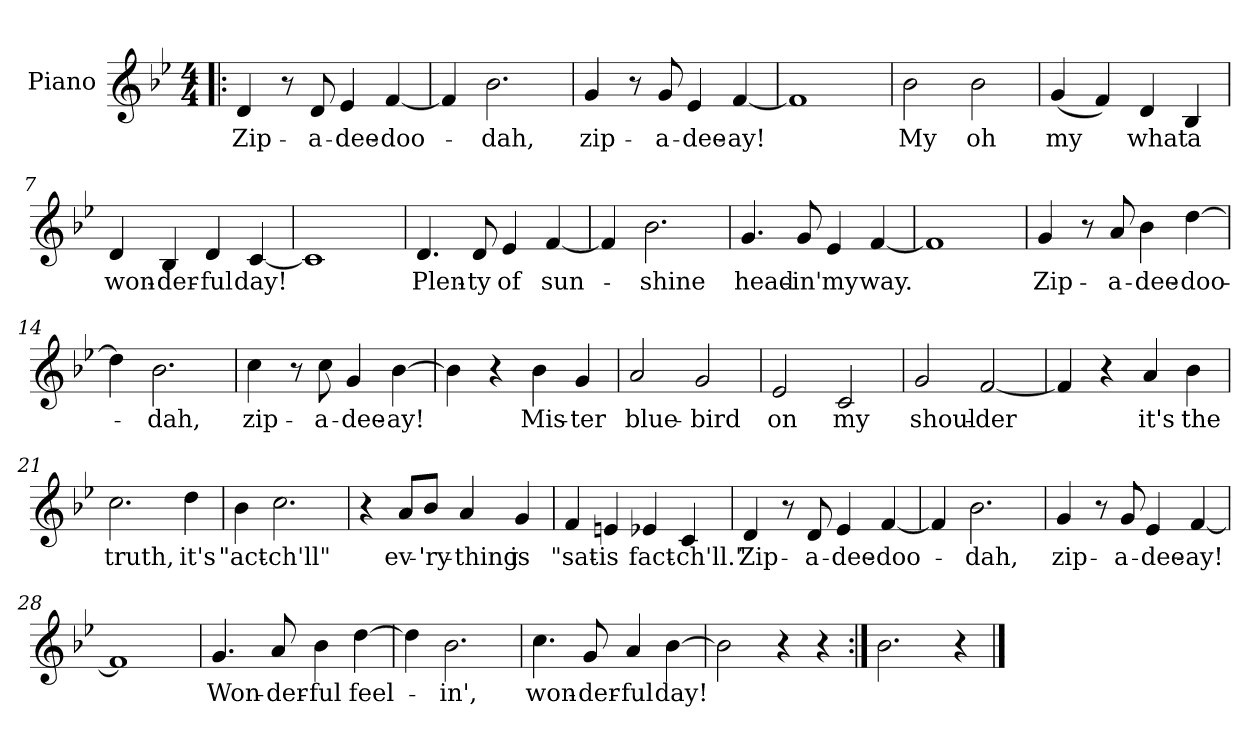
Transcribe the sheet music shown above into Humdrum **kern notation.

**kern	**text
*part1	*part1
*staff1	*staff1
*I"Piano	*
*I'Pno.	*
*clefG2	*
*k[b-e-]	*
*B-:	*
*M4/4	*
=1!|:	=1!|:
4d/	Zip-
8r	.
8d/	-a-
4e-/	-dee-
[4f/	-doo-
=2	=2
4f/]	.
2.b-\	-dah,
=3	=3
4g/	zip-
8r	.
8g/	-a-
4e-/	-dee-
[4f/	-ay!
=4	=4
1f]	.
=5	=5
2b-\	My
2b-\	oh
!!LO:LB:g=z
=6	=6
(4g/	my
4f/)	.
4d/	what
4B-/	a
=7	=7
4d/	won-
4B-/	-der-
4d/	-ful
[4c/	day!
=8	=8
1c]	.
=9	=9
4.d/	Plen-
8d/	-ty
4e-/	of
[4f/	sun-
=10	=10
4f/]	.
2.b-\	-shine
!!LO:LB:g=z
=11	=11
4.g/	head-
8g/	-in'
4e-/	my
[4f/	way.
=12	=12
1f]	.
=13	=13
4g/	Zip-
8r	.
8a/	-a-
4b-\	-dee-
[4dd\	-doo-
=14	=14
4dd\]	.
2.b-\	-dah,
=15	=15
4cc\	zip-
8r	.
8cc\	-a-
4g/	-dee-
[4b-\	-ay!
!!LO:LB:g=z
=16	=16
4b-\]	.
4r	.
4b-\	Mis-
4g/	-ter
=17	=17
2a/	blue-
2g/	-bird
=18	=18
2e-/	on
2c/	my
=19	=19
2g/	shoul-
[2f/	-der
=20	=20
4f/]	.
4r	.
4a/	it's
4b-\	the
!!LO:LB:g=z
=21	=21
2.cc\	truth,
4dd\	it's
=22	=22
4b-\	"act-
2.cc\	-ch'll"
=23	=23
4r	.
8a/L	ev-
8b-/J	-'ry-
4a/	-thing
4g/	is
=24	=24
4f/	"sat-
4en/	-is
4e-X/	fact-
4c/	-ch'll."
=25	=25
4d/	Zip-
8r	.
8d/	-a-
4e-/	-dee-
[4f/	-doo-
!!LO:LB:g=z
=26	=26
4f/]	.
2.b-\	-dah,
=27	=27
4g/	zip-
8r	.
8g/	-a-
4e-/	-dee-
[4f/	-ay!
=28	=28
1f]	.
=29	=29
4.g/	Won-
8a/	-der-
4b-\	-ful
[4dd\	feel-
=30	=30
4dd\]	.
2.b-\	-in',
!!LO:LB:g=z
=31	=31
4.cc\	won-
8g/	-der-
4a/	-ful
[4b-\	day!
=32	=32
2b-\]	.
4r	.
4r	.
=33:|!	=33:|!
2.b-\	.
4r	.
==	==
*-	*-
